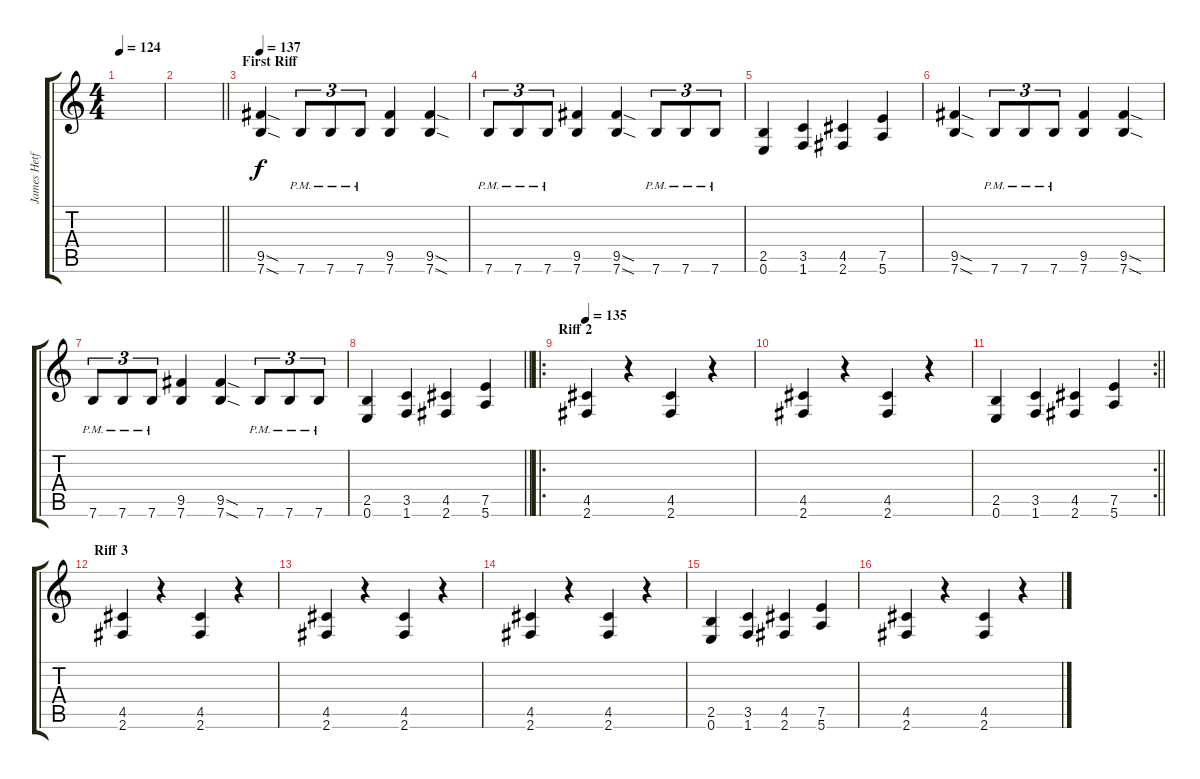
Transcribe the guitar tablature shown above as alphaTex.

\track ("James Hetfield Riff" "James Hetf") {instrument distortionguitar}
\staff {score tabs}
\tuning (E4 B3 G3 D3 A2 E2) {hide}
\ts (4 4)
\tempo 124
\clef g2
\ks c
|
\barLineRight lightlight
|
\section ("" "First Riff")
\tempo 137
(9.5{sod} 7.6{sod}).4 7.6{pm}.8{tu (3 2)} 7.6{pm}.8{tu (3 2)} 7.6{pm}.8{tu (3 2)} (9.5 7.6).4 (9.5{sod} 7.6{sod}).4 |
7.6{pm}.8{tu (3 2)} 7.6{pm}.8{tu (3 2)} 7.6{pm}.8{tu (3 2)} (9.5 7.6).4 (9.5{sod} 7.6{sod}).4 7.6{pm}.8{tu (3 2)} 7.6{pm}.8{tu (3 2)} 7.6{pm}.8{tu (3 2)} |
(2.5 0.6).4 (3.5 1.6).4 (4.5 2.6).4 (7.5 5.6).4 |
(9.5{sod} 7.6{sod}).4 7.6{pm}.8{tu (3 2)} 7.6{pm}.8{tu (3 2)} 7.6{pm}.8{tu (3 2)} (9.5 7.6).4 (9.5{sod} 7.6{sod}).4 |
7.6{pm}.8{tu (3 2)} 7.6{pm}.8{tu (3 2)} 7.6{pm}.8{tu (3 2)} (9.5 7.6).4 (9.5{sod} 7.6{sod}).4 7.6{pm}.8{tu (3 2)} 7.6{pm}.8{tu (3 2)} 7.6{pm}.8{tu (3 2)} |
\barLineRight lightlight
(2.5 0.6).4 (3.5 1.6).4 (4.5 2.6).4 (7.5 5.6).4 |
\ro
\section ("" "Riff 2")
\tempo 135
(4.5 2.6).4 r.4 (4.5 2.6).4 r.4 |
(4.5 2.6).4 r.4 (4.5 2.6).4 r.4 |
\rc 2
\barLineRight lightlight
(2.5 0.6).4 (3.5 1.6).4 (4.5 2.6).4 (7.5 5.6).4 |
\section ("" "Riff 3")
(4.5 2.6).4 r.4 (4.5 2.6).4 r.4 |
(4.5 2.6).4 r.4 (4.5 2.6).4 r.4 |
(4.5 2.6).4 r.4 (4.5 2.6).4 r.4 |
(2.5 0.6).4 (3.5 1.6).4 (4.5 2.6).4 (7.5 5.6).4 |
(4.5 2.6).4 r.4 (4.5 2.6).4 r.4
